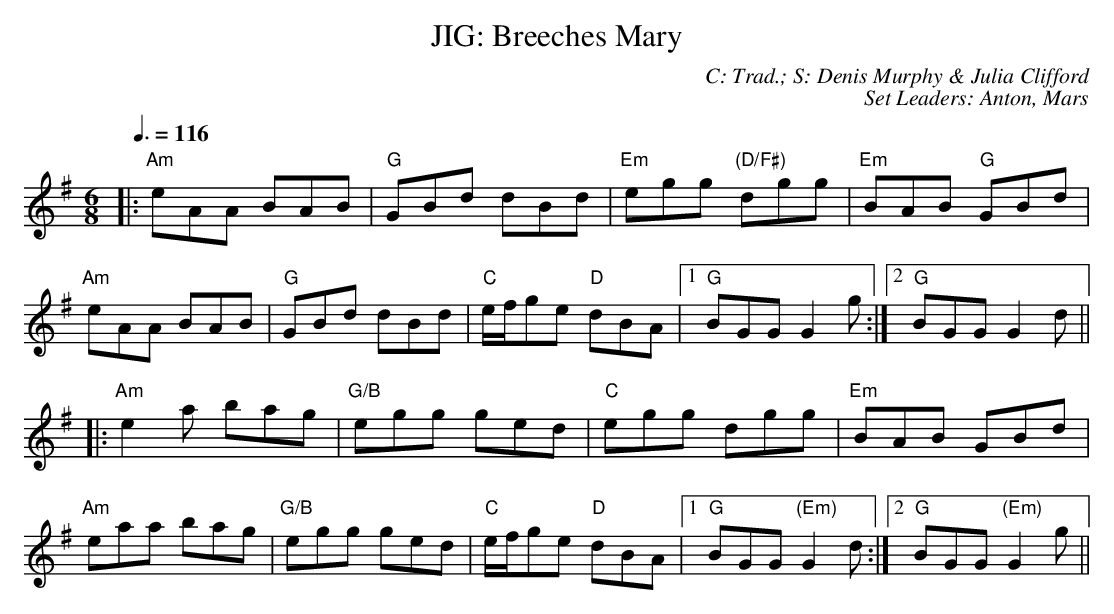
X:1
T: JIG: Breeches Mary
C: C: Trad.; S: Denis Murphy & Julia Clifford
C: Set Leaders: Anton, Mars
M: 6/8
L: 1/8
Q: 3/8=116
K: Ador
|:"Am"eAA BAB|"G"GBd dBd|"Em"egg "(D/F#)"dgg|"Em"BAB "G"GBd|
"Am"eAA BAB|"G"GBd dBd|"C"e/f/ge "D"dBA|1 "G"BGG G2g:|2 "G"BGG G2d||
K: Gmaj
|:"Am"e2a bag|"G/B"egg ged|"C"egg dgg|"Em"BAB GBd|
"Am"eaa bag|"G/B"egg ged|"C"e/f/ge "D"dBA|1 "G"BGG "(Em)"G2d:|2 "G"BGG "(Em)"G2g||
